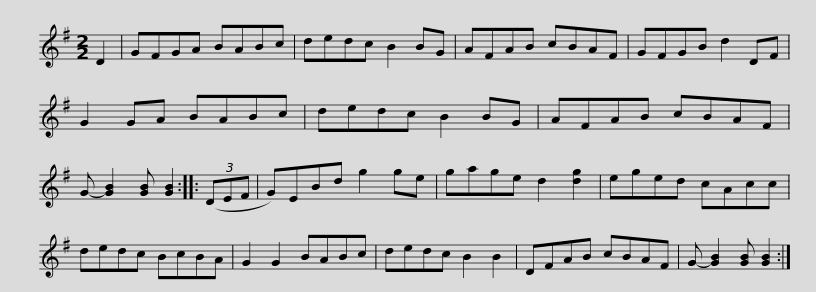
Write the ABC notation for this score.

X:1
L:1/8
M:2/2
I:linebreak $
K:G
V:1 treble
V:1
 D2 | GFGA BABc | dedc B2 BG | AFAB cBAF | GFGB d2 DF | %5
 G2 GA BABc | dedc B2 BG |$ AFAB cBAF | G- [GB]2 [GB] [GB]2 :: (3(DEF | %10
 G)EBd g2 ge | gage d2 [dg]2 | eged cAcc |$ dedc BcBA | G2 G2 BABc | %15
 dedc B2 B2 | DFAB cBAF | G- [GB]2 [GB] [GB]2 :| %18
